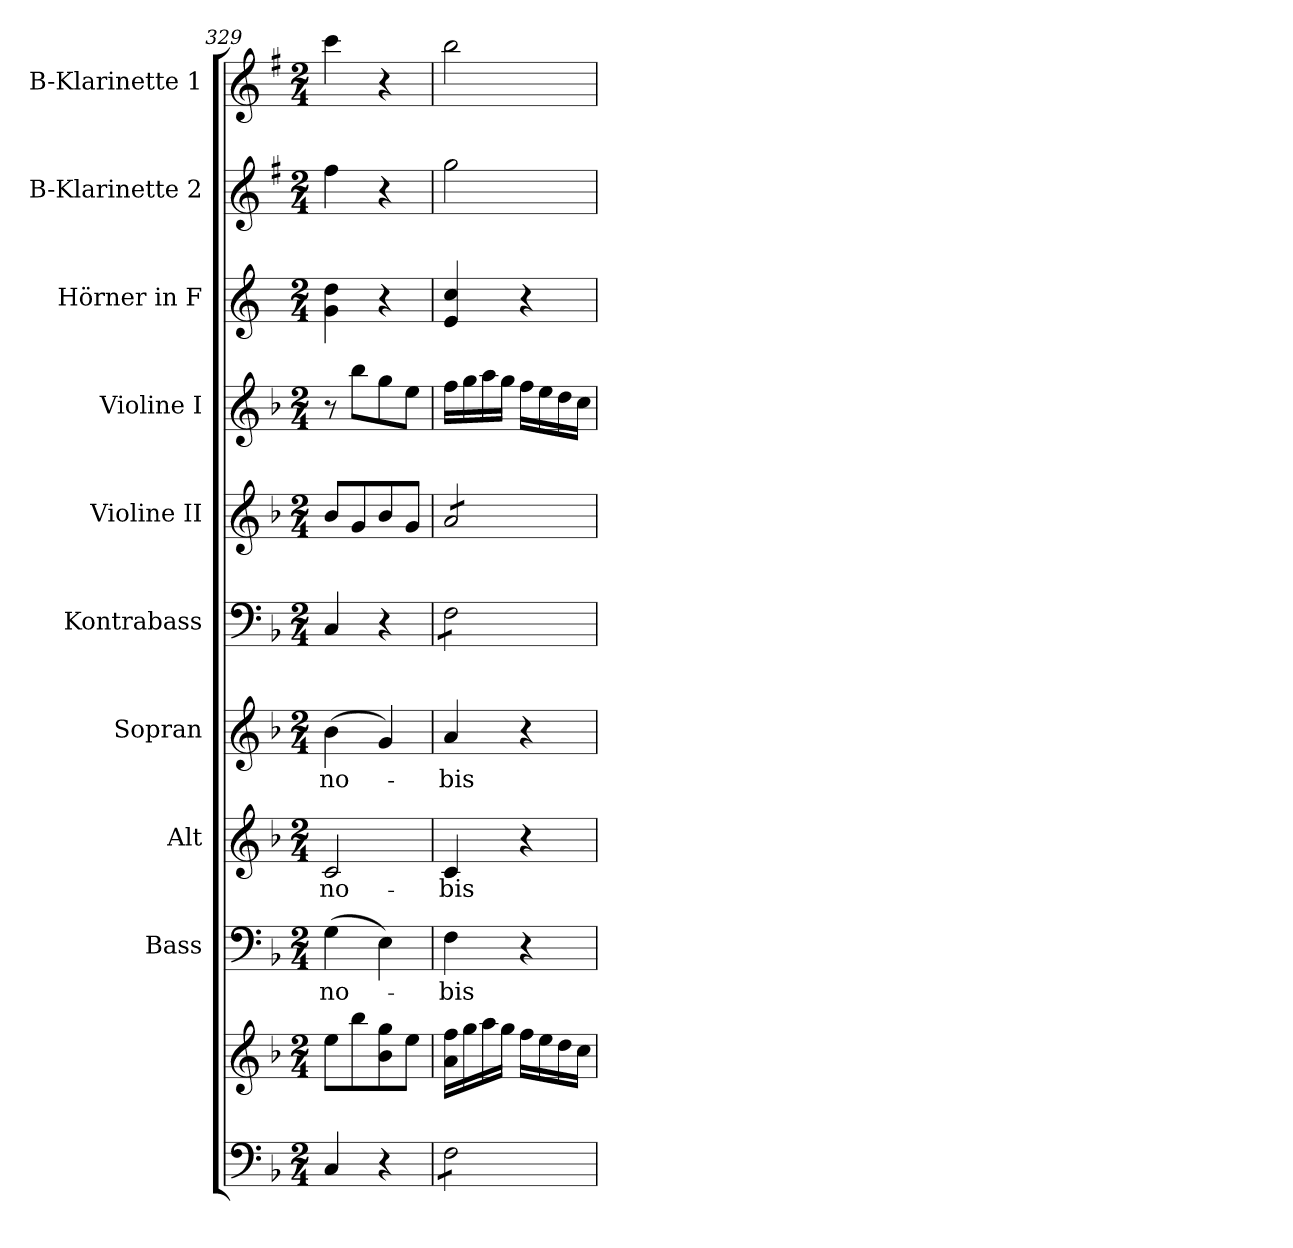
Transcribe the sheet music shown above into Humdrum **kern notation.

**kern	**kern	**kern	**text	**kern	**text	**kern	**text	**kern	**kern	**kern	**kern	**kern	**kern
*part10	*part10	*part9	*part9	*part8	*part8	*part7	*part7	*part6	*part5	*part4	*part3	*part2	*part1
*staff11	*staff10	*staff9	*staff9	*staff8	*staff8	*staff7	*staff7	*staff6	*staff5	*staff4	*staff3	*staff2	*staff1
*	*	*I"Bass	*	*I"Alt	*	*I"Sopran	*	*I"Kontrabass	*I"Violine II	*I"Violine I	*I"Hörner in F	*I"B-Klarinette 2	*I"B-Klarinette 1
*	*	*I'B.	*	*I'A.	*	*I'S.	*	*I'Kb.	*I'Vl. II	*I'Vl. I	*	*I'B Kl. 2	*I'B Kl. 1
*clefF4	*clefG2	*clefF4	*	*clefG2	*	*clefG2	*	*clefF4	*clefG2	*clefG2	*clefG2	*clefG2	*clefG2
*	*	*	*	*	*	*	*	*ITrd7c12	*	*	*ITrd4c7	*ITrd1c2	*ITrd1c2
*k[b-]	*k[b-]	*k[b-]	*	*k[b-]	*	*k[b-]	*	*k[b-]	*k[b-]	*k[b-]	*k[b-]	*k[b-]	*k[b-]
*F:	*F:	*F:	*	*F:	*	*F:	*	*F:	*F:	*F:	*F:	*F:	*F:
*M2/4	*M2/4	*M2/4	*	*M2/4	*	*M2/4	*	*M2/4	*M2/4	*M2/4	*M2/4	*M2/4	*M2/4
=329	=329	=329	=329	=329	=329	=329	=329	=329	=329	=329	=329	=329	=329
!	!	!	!LO:LY:b	!	!LO:LY:b	!	!LO:LY:b	!	!	!	!	!	!
4C/	8ee\L	(>4G\	no-	2c/	no-	(>4b-\	no-	4CC/	8b-/L	8r	4c\ 4g\	4ee\	4bb-\
.	8bb-\	.	.	.	.	.	.	.	8g/	8bb-\L	.	.	.
4r	8b-\ 8gg\	4E\)	.	.	.	4g/)	.	4r	8b-/	8gg\	4r	4r	4r
.	8ee\J	.	.	.	.	.	.	.	8g/J	8ee\J	.	.	.
!!LO:PB:g=z
=330	=330	=330	=330	=330	=330	=330	=330	=330	=330	=330	=330	=330	=330
!	!	!	!LO:LY:b	!	!LO:LY:b	!	!LO:LY:b	!	!	!	!	!	!
*tremolo	*	*	*	*	*	*	*	*	*	*	*	*	*
*	*	*	*	*	*	*	*	*tremolo	*	*	*	*	*
*	*	*	*	*	*	*	*	*	*tremolo	*	*	*	*
8F\L	16a\ 16ff\LL	4F\	-bis	4c/	-bis	4a/	-bis	8FF\L	8a/L	16ff\LL	4A/ 4f/	2ff\	2aa\
.	16gg\	.	.	.	.	.	.	.	.	16gg\	.	.	.
8F\	16aa\	.	.	.	.	.	.	8FF\	8a/	16aa\	.	.	.
.	16gg\JJ	.	.	.	.	.	.	.	.	16gg\JJ	.	.	.
8F\	16ff\LL	4r	.	4r	.	4r	.	8FF\	8a/	16ff\LL	4r	.	.
.	16ee\	.	.	.	.	.	.	.	.	16ee\	.	.	.
8F\J	16dd\	.	.	.	.	.	.	8FF\J	8a/J	16dd\	.	.	.
*	*	*	*	*	*	*	*	*	*Xtremolo	*	*	*	*
*	*	*	*	*	*	*	*	*Xtremolo	*	*	*	*	*
*Xtremolo	*	*	*	*	*	*	*	*	*	*	*	*	*
.	16cc\JJ	.	.	.	.	.	.	.	.	16cc\JJ	.	.	.
=	=	=	=	=	=	=	=	=	=	=	=	=	=
*-	*-	*-	*-	*-	*-	*-	*-	*-	*-	*-	*-	*-	*-
